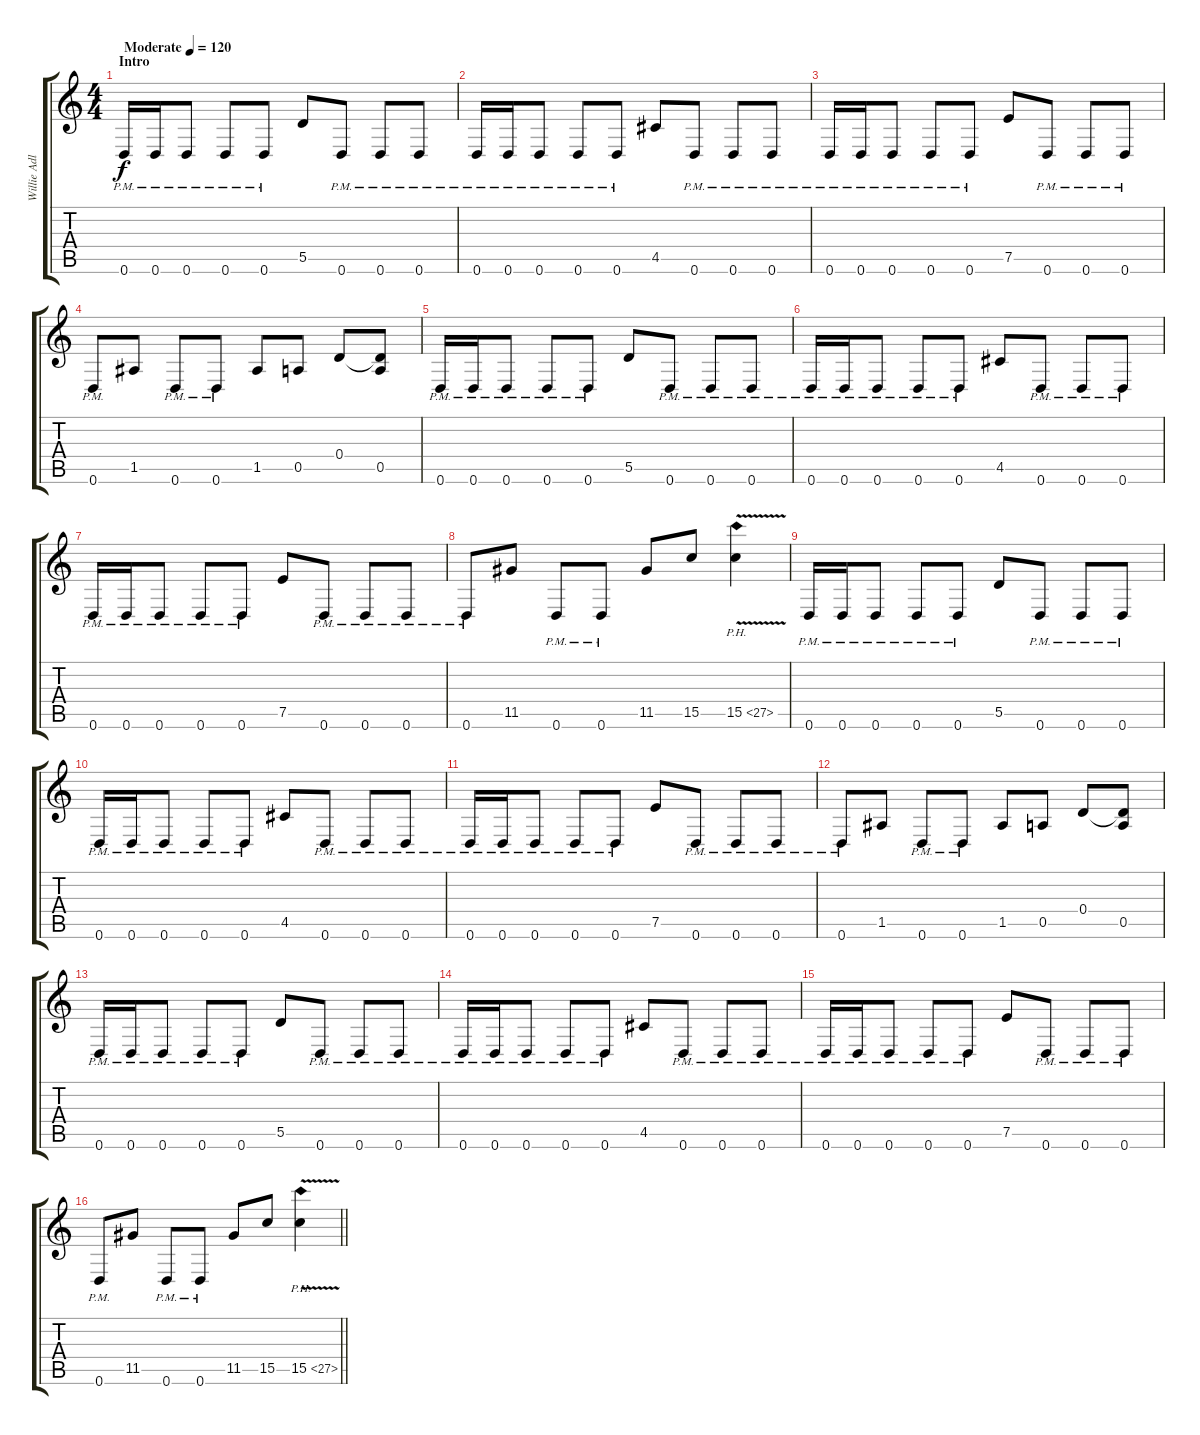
\track ("Willie Adler - Rhythm" "Willie Adl") {instrument distortionguitar}
\staff {score tabs}
\tuning (E4 B3 G3 D3 A2 D2) {hide}
\ts (4 4)
\section ("" "Intro")
\tempo (120 "Moderate")
\clef g2
\ks c
0.6{pm}.16{dy f instrument distortionguitar} 0.6{pm}.16 0.6{pm}.8 0.6{pm}.8 0.6{pm}.8 5.5.8 0.6{pm}.8 0.6{pm}.8 0.6{pm}.8 |
0.6{pm}.16 0.6{pm}.16 0.6{pm}.8 0.6{pm}.8 0.6{pm}.8 4.5.8 0.6{pm}.8 0.6{pm}.8 0.6{pm}.8 |
0.6{pm}.16 0.6{pm}.16 0.6{pm}.8 0.6{pm}.8 0.6{pm}.8 7.5.8 0.6{pm}.8 0.6{pm}.8 0.6{pm}.8 |
0.6{pm}.8 1.5.8 0.6{pm}.8 0.6{pm}.8 1.5.8 0.5.8 0.4.8 (0.4{t} 0.5).8 |
0.6{pm}.16 0.6{pm}.16 0.6{pm}.8 0.6{pm}.8 0.6{pm}.8 5.5.8 0.6{pm}.8 0.6{pm}.8 0.6{pm}.8 |
0.6{pm}.16 0.6{pm}.16 0.6{pm}.8 0.6{pm}.8 0.6{pm}.8 4.5.8 0.6{pm}.8 0.6{pm}.8 0.6{pm}.8 |
0.6{pm}.16 0.6{pm}.16 0.6{pm}.8 0.6{pm}.8 0.6{pm}.8 7.5.8 0.6{pm}.8 0.6{pm}.8 0.6{pm}.8 |
0.6{pm}.8 11.5.8 0.6{pm}.8 0.6{pm}.8 11.5.8 15.5.8 15.5{ph 12 v}.4 |
0.6{pm}.16 0.6{pm}.16 0.6{pm}.8 0.6{pm}.8 0.6{pm}.8 5.5.8 0.6{pm}.8 0.6{pm}.8 0.6{pm}.8 |
0.6{pm}.16 0.6{pm}.16 0.6{pm}.8 0.6{pm}.8 0.6{pm}.8 4.5.8 0.6{pm}.8 0.6{pm}.8 0.6{pm}.8 |
0.6{pm}.16 0.6{pm}.16 0.6{pm}.8 0.6{pm}.8 0.6{pm}.8 7.5.8 0.6{pm}.8 0.6{pm}.8 0.6{pm}.8 |
0.6{pm}.8 1.5.8 0.6{pm}.8 0.6{pm}.8 1.5.8 0.5.8 0.4.8 (0.4{t} 0.5).8 |
0.6{pm}.16 0.6{pm}.16 0.6{pm}.8 0.6{pm}.8 0.6{pm}.8 5.5.8 0.6{pm}.8 0.6{pm}.8 0.6{pm}.8 |
0.6{pm}.16 0.6{pm}.16 0.6{pm}.8 0.6{pm}.8 0.6{pm}.8 4.5.8 0.6{pm}.8 0.6{pm}.8 0.6{pm}.8 |
0.6{pm}.16 0.6{pm}.16 0.6{pm}.8 0.6{pm}.8 0.6{pm}.8 7.5.8 0.6{pm}.8 0.6{pm}.8 0.6{pm}.8 |
\barLineRight lightlight
0.6{pm}.8 11.5.8 0.6{pm}.8 0.6{pm}.8 11.5.8 15.5.8 15.5{ph 12 v}.4
